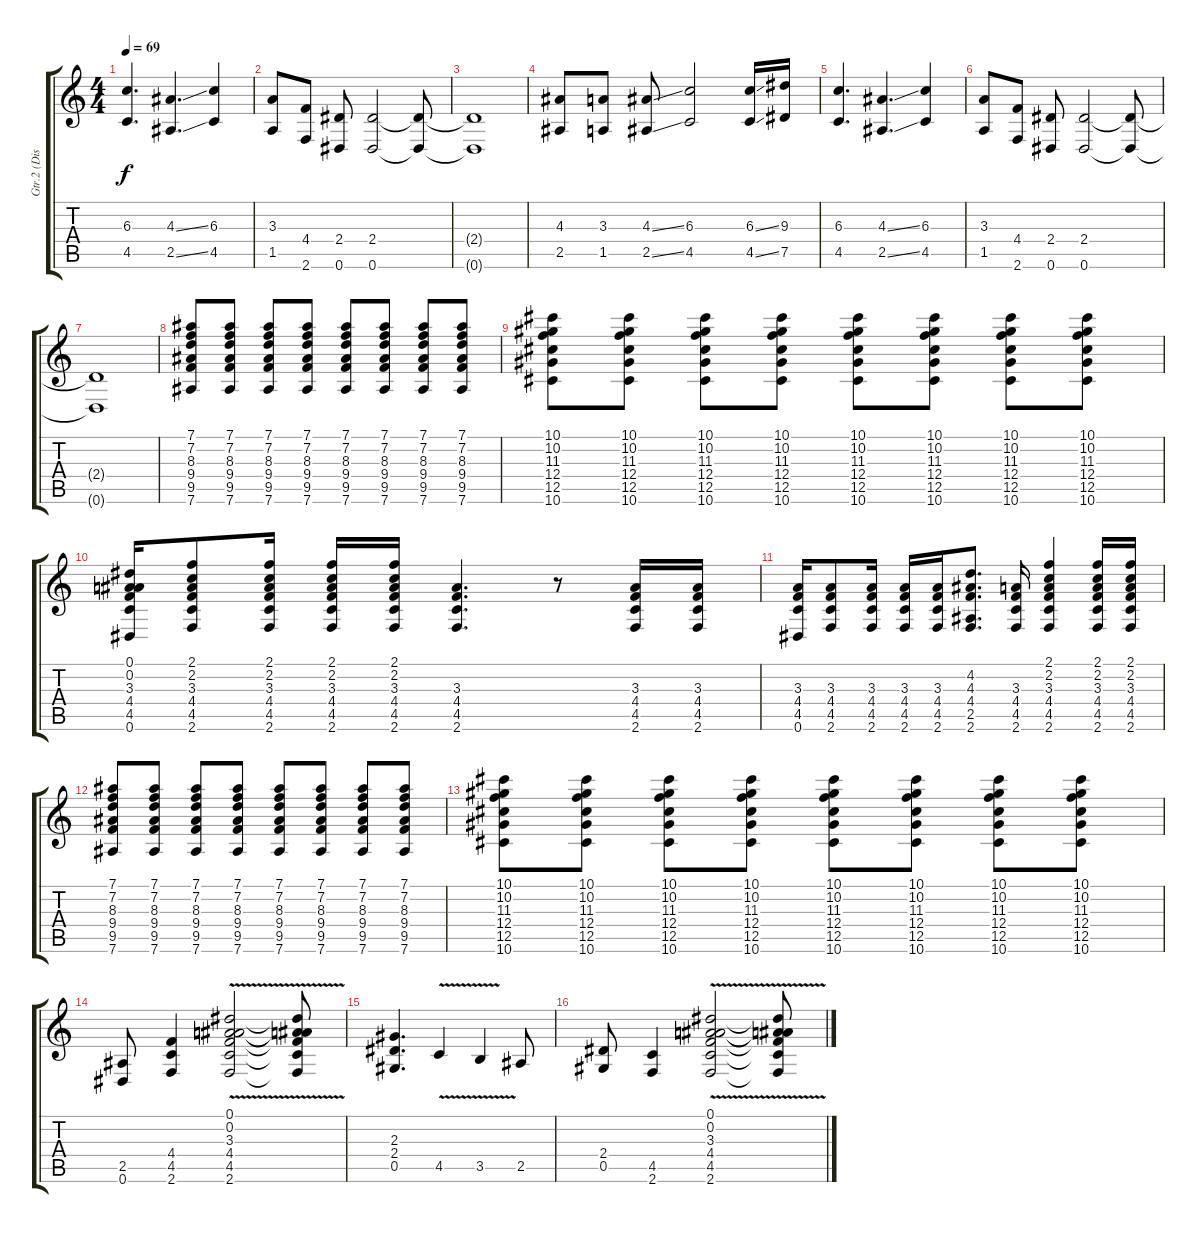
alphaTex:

\track ("Gtr.2 (Dist.)" "Gtr.2 (Dis") {instrument distortionguitar}
\staff {score tabs}
\tuning (Eb4 Bb3 Gb3 Db3 Ab2 Eb2) {hide}
\ts (4 4)
\tempo 69
\clef g2
\ks c
(6.3 4.5).4{d dy f} (4.3{ss} 2.5{ss}).4{d} (6.3 4.5).4 |
(3.3 1.5).8 (4.4 2.6).8 (2.4 0.6).8 (2.4 0.6).2 (2.4{t} 0.6{t}).8 |
(2.4{t} 0.6{t}).1 |
(4.3 2.5).8 (3.3 1.5).8 (4.3{ss} 2.5{ss}).8 (6.3 4.5).2 (6.3{ss} 4.5{ss}).16 (9.3 7.5).16 |
(6.3 4.5).4{d} (4.3{ss} 2.5{ss}).4{d} (6.3 4.5).4 |
(3.3 1.5).8 (4.4 2.6).8 (2.4 0.6).8 (2.4 0.6).2 (2.4{t} 0.6{t}).8 |
(2.4{t} 0.6{t}).1 |
(7.1 7.2 8.3 9.4 9.5 7.6).8 (7.1 7.2 8.3 9.4 9.5 7.6).8 (7.1 7.2 8.3 9.4 9.5 7.6).8 (7.1 7.2 8.3 9.4 9.5 7.6).8 (7.1 7.2 8.3 9.4 9.5 7.6).8 (7.1 7.2 8.3 9.4 9.5 7.6).8 (7.1 7.2 8.3 9.4 9.5 7.6).8 (7.1 7.2 8.3 9.4 9.5 7.6).8 |
(10.1 10.2 11.3 12.4 12.5 10.6).8 (10.1 10.2 11.3 12.4 12.5 10.6).8 (10.1 10.2 11.3 12.4 12.5 10.6).8 (10.1 10.2 11.3 12.4 12.5 10.6).8 (10.1 10.2 11.3 12.4 12.5 10.6).8 (10.1 10.2 11.3 12.4 12.5 10.6).8 (10.1 10.2 11.3 12.4 12.5 10.6).8 (10.1 10.2 11.3 12.4 12.5 10.6).8 |
(0.1 0.2 3.3 4.4 4.5 0.6).16 (2.1 2.2 3.3 4.4 4.5 2.6).8 (2.1 2.2 3.3 4.4 4.5 2.6).16 (2.1 2.2 3.3 4.4 4.5 2.6).16 (2.1 2.2 3.3 4.4 4.5 2.6).16 (3.3 4.4 4.5 2.6).4{d} r.8 (3.3 4.4 4.5 2.6).16 (3.3 4.4 4.5 2.6).16 |
(3.3 4.4 4.5 0.6).16 (3.3 4.4 4.5 2.6).8 (3.3 4.4 4.5 2.6).16 (3.3 4.4 4.5 2.6).16 (3.3 4.4 4.5 2.6).16 (4.2 4.3 4.4 2.5 2.6).8{d} (3.3 4.4 4.5 2.6).16 (2.1 2.2 3.3 4.4 4.5 2.6).4 (2.1 2.2 3.3 4.4 4.5 2.6).16 (2.1 2.2 3.3 4.4 4.5 2.6).16 |
(7.1 7.2 8.3 9.4 9.5 7.6).8 (7.1 7.2 8.3 9.4 9.5 7.6).8 (7.1 7.2 8.3 9.4 9.5 7.6).8 (7.1 7.2 8.3 9.4 9.5 7.6).8 (7.1 7.2 8.3 9.4 9.5 7.6).8 (7.1 7.2 8.3 9.4 9.5 7.6).8 (7.1 7.2 8.3 9.4 9.5 7.6).8 (7.1 7.2 8.3 9.4 9.5 7.6).8 |
(10.1 10.2 11.3 12.4 12.5 10.6).8 (10.1 10.2 11.3 12.4 12.5 10.6).8 (10.1 10.2 11.3 12.4 12.5 10.6).8 (10.1 10.2 11.3 12.4 12.5 10.6).8 (10.1 10.2 11.3 12.4 12.5 10.6).8 (10.1 10.2 11.3 12.4 12.5 10.6).8 (10.1 10.2 11.3 12.4 12.5 10.6).8 (10.1 10.2 11.3 12.4 12.5 10.6).8 |
(2.5 0.6).8 (4.4 4.5 2.6).4 (0.1{v} 0.2{v} 3.3{v} 4.4{v} 4.5{v} 2.6{v}).2 (0.1{t} 0.2{t} 3.3{t} 4.4{t} 4.5{t} 2.6{t}).8 |
(2.3 2.4 0.5).4{d} 4.5{v}.4 3.5{v}.4 2.5.8 |
(2.4 0.5).8 (4.5 2.6).4 (0.1{v} 0.2{v} 3.3{v} 4.4{v} 4.5{v} 2.6{v}).2 (0.1{t} 0.2{t} 3.3{t} 4.4{t} 4.5{t} 2.6{t}).8
